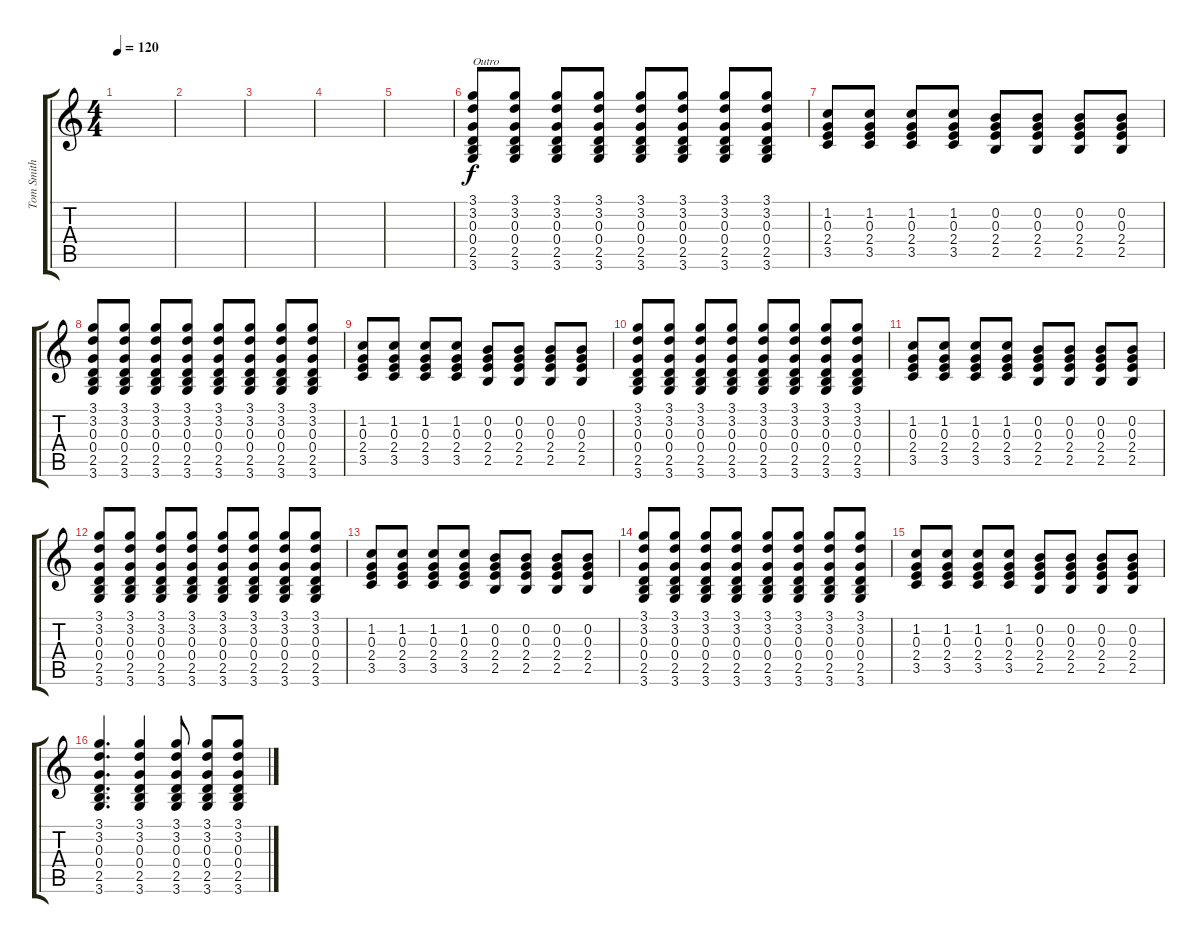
\track ("Tom Smith" "Tom Smith") {instrument electricguitarclean}
\staff {score tabs}
\tuning (E4 B3 G3 D3 A2 E2) {hide}
\ts (4 4)
\tempo 120
\clef g2
\ks c
|
|
|
|
|
(3.1 3.2 0.3 0.4 2.5 3.6).8{txt "Outro"} (3.1 3.2 0.3 0.4 2.5 3.6).8 (3.1 3.2 0.3 0.4 2.5 3.6).8 (3.1 3.2 0.3 0.4 2.5 3.6).8 (3.1 3.2 0.3 0.4 2.5 3.6).8 (3.1 3.2 0.3 0.4 2.5 3.6).8 (3.1 3.2 0.3 0.4 2.5 3.6).8 (3.1 3.2 0.3 0.4 2.5 3.6).8 |
(1.2 0.3 2.4 3.5).8 (1.2 0.3 2.4 3.5).8 (1.2 0.3 2.4 3.5).8 (1.2 0.3 2.4 3.5).8 (0.2 0.3 2.4 2.5).8 (0.2 0.3 2.4 2.5).8 (0.2 0.3 2.4 2.5).8 (0.2 0.3 2.4 2.5).8 |
(3.1 3.2 0.3 0.4 2.5 3.6).8 (3.1 3.2 0.3 0.4 2.5 3.6).8 (3.1 3.2 0.3 0.4 2.5 3.6).8 (3.1 3.2 0.3 0.4 2.5 3.6).8 (3.1 3.2 0.3 0.4 2.5 3.6).8 (3.1 3.2 0.3 0.4 2.5 3.6).8 (3.1 3.2 0.3 0.4 2.5 3.6).8 (3.1 3.2 0.3 0.4 2.5 3.6).8 |
(1.2 0.3 2.4 3.5).8 (1.2 0.3 2.4 3.5).8 (1.2 0.3 2.4 3.5).8 (1.2 0.3 2.4 3.5).8 (0.2 0.3 2.4 2.5).8 (0.2 0.3 2.4 2.5).8 (0.2 0.3 2.4 2.5).8 (0.2 0.3 2.4 2.5).8 |
(3.1 3.2 0.3 0.4 2.5 3.6).8 (3.1 3.2 0.3 0.4 2.5 3.6).8 (3.1 3.2 0.3 0.4 2.5 3.6).8 (3.1 3.2 0.3 0.4 2.5 3.6).8 (3.1 3.2 0.3 0.4 2.5 3.6).8 (3.1 3.2 0.3 0.4 2.5 3.6).8 (3.1 3.2 0.3 0.4 2.5 3.6).8 (3.1 3.2 0.3 0.4 2.5 3.6).8 |
(1.2 0.3 2.4 3.5).8 (1.2 0.3 2.4 3.5).8 (1.2 0.3 2.4 3.5).8 (1.2 0.3 2.4 3.5).8 (0.2 0.3 2.4 2.5).8 (0.2 0.3 2.4 2.5).8 (0.2 0.3 2.4 2.5).8 (0.2 0.3 2.4 2.5).8 |
(3.1 3.2 0.3 0.4 2.5 3.6).8 (3.1 3.2 0.3 0.4 2.5 3.6).8 (3.1 3.2 0.3 0.4 2.5 3.6).8 (3.1 3.2 0.3 0.4 2.5 3.6).8 (3.1 3.2 0.3 0.4 2.5 3.6).8 (3.1 3.2 0.3 0.4 2.5 3.6).8 (3.1 3.2 0.3 0.4 2.5 3.6).8 (3.1 3.2 0.3 0.4 2.5 3.6).8 |
(1.2 0.3 2.4 3.5).8 (1.2 0.3 2.4 3.5).8 (1.2 0.3 2.4 3.5).8 (1.2 0.3 2.4 3.5).8 (0.2 0.3 2.4 2.5).8 (0.2 0.3 2.4 2.5).8 (0.2 0.3 2.4 2.5).8 (0.2 0.3 2.4 2.5).8 |
(3.1 3.2 0.3 0.4 2.5 3.6).8 (3.1 3.2 0.3 0.4 2.5 3.6).8 (3.1 3.2 0.3 0.4 2.5 3.6).8 (3.1 3.2 0.3 0.4 2.5 3.6).8 (3.1 3.2 0.3 0.4 2.5 3.6).8 (3.1 3.2 0.3 0.4 2.5 3.6).8 (3.1 3.2 0.3 0.4 2.5 3.6).8 (3.1 3.2 0.3 0.4 2.5 3.6).8 |
(1.2 0.3 2.4 3.5).8 (1.2 0.3 2.4 3.5).8 (1.2 0.3 2.4 3.5).8 (1.2 0.3 2.4 3.5).8 (0.2 0.3 2.4 2.5).8 (0.2 0.3 2.4 2.5).8 (0.2 0.3 2.4 2.5).8 (0.2 0.3 2.4 2.5).8 |
(3.1 3.2 0.3 0.4 2.5 3.6).4{d} (3.1 3.2 0.3 0.4 2.5 3.6).4 (3.1 3.2 0.3 0.4 2.5 3.6).8 (3.1 3.2 0.3 0.4 2.5 3.6).8 (3.1 3.2 0.3 0.4 2.5 3.6).8
